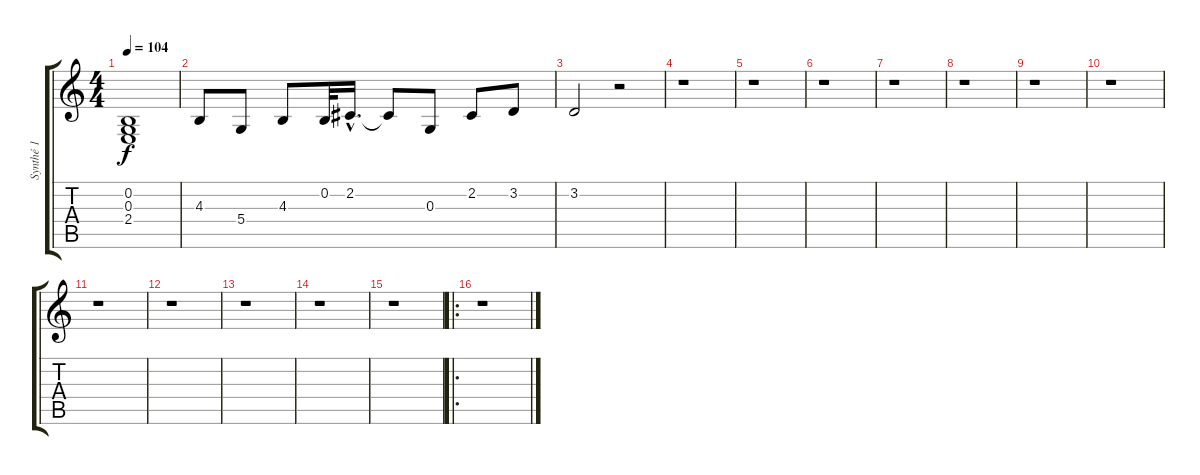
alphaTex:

\track ("Synthé 1" "Synthé 1") {instrument tremolostrings}
\staff {score tabs}
\tuning (E4 B3 G3 D3 A2 E2) {hide}
\ts (4 4)
\tempo 104
\clef g2
\ks c
(0.2{t} 0.3{t} 2.4{t}).1{dy f} |
4.3.8 5.4.8 4.3.8 0.2.32 2.2{hac}.16{d} 2.2{t}.8 0.3.8 2.2.8 3.2.8 |
3.2.2 r.2 |
r.1 |
r.1 |
r.1 |
r.1 |
r.1 |
r.1 |
r.1 |
r.1 |
r.1 |
r.1 |
r.1 |
r.1 |
\ro
r.1
